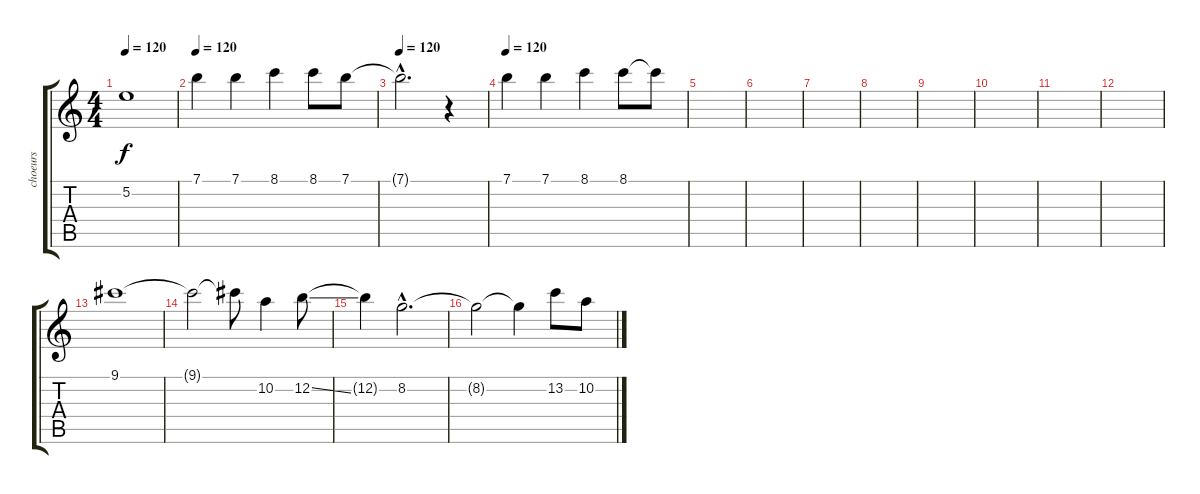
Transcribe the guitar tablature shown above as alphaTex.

\track ("choeurs" "choeurs") {instrument fretlessbass}
\staff {score tabs}
\tuning (E4 B3 G3 D3 A2 E2) {hide}
\ts (4 4)
\tempo 120
\clef g2
\ks c
5.2.1{dy f} |
\tempo 120
7.1.4 7.1.4 8.1.4 8.1.8 7.1.8 |
\tempo 120
7.1{hac t}.2{d} r.4 |
\tempo 120
7.1.4 7.1.4 8.1.4 8.1.8 8.1{t}.8 |
|
|
|
|
|
|
|
|
9.1.1 |
9.1{t}.2 9.1{t}.8 10.2.4 12.2{ss}.8 |
12.2{t}.4 8.2{hac}.2{d} |
8.2{t}.2 8.2{t}.4 13.2.8 10.2.8
